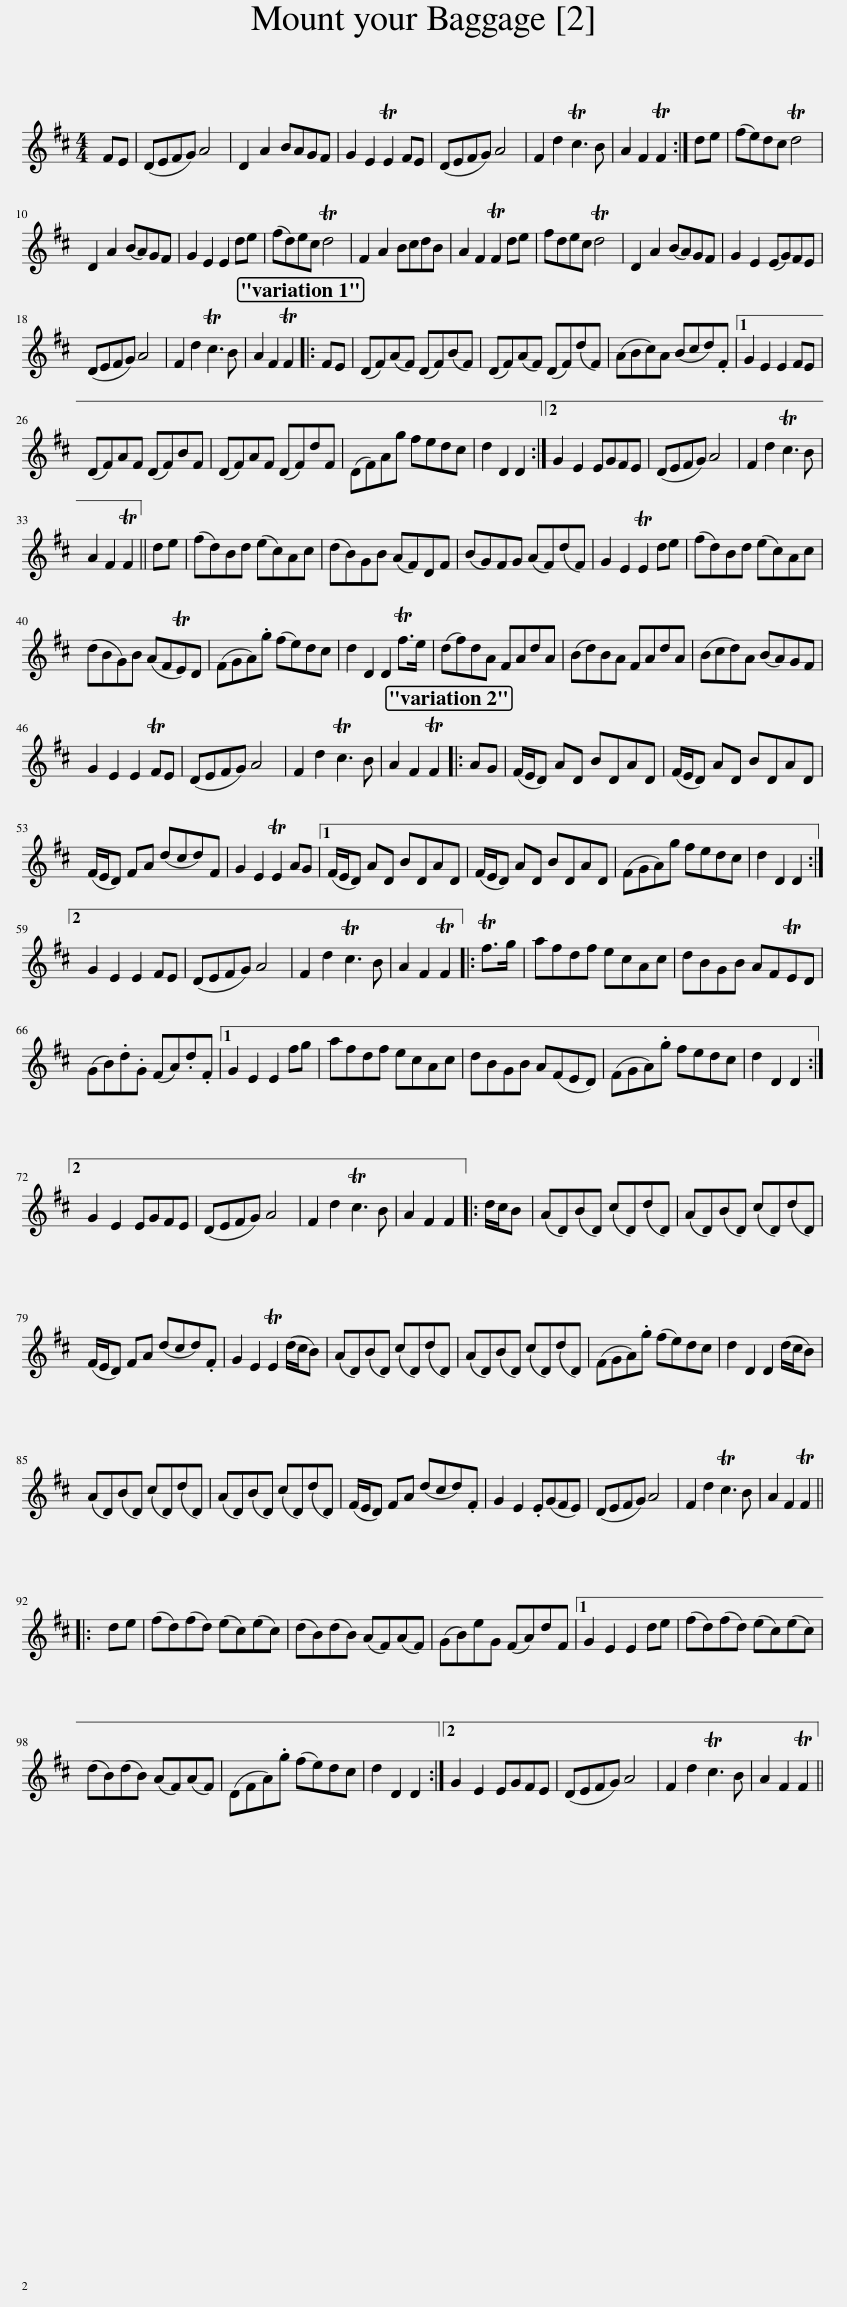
X:1
L:1/8
M:4/4
I:linebreak $
K:D
V:1 treble
V:1
 FE | (DEFG) A4 | D2 A2 BAGF | G2 E2 TE2 FE | (DEFG) A4 | %5
 F2 d2 Tc3 B | A2 F2 TF2 :| de | (fe)dc Td4 |$ D2 A2 (BA)GF | %10
 G2 E2 E2 de | (fd)ec Td4 | F2 A2 BcdB | A2 F2 TF2 de | fdec Td4 | %15
 D2 A2 (BA)GF | G2 E2 (EG)FE |$ (DEFG) A4 | F2 d2 Tc3 B | A2 F2 TF2 |: %20
 FE | (DF)(AF) (DF)(BF) | (DF)(AF) (DF)(dF) | (ABc)A (Bcd).F |1 G2 E2 E2 FE |$ %25
 (DF)AF (DF)BF | (DF)AF (DF)dF | (DF)Ag fedc | d2 D2 D2 :|2 G2 E2 EGFE | %30
 (DEFG) A4 | F2 d2 Tc3 B |$ A2 F2 TF2 || de | (fd)Bd (ec)Ac | %35
 (dB)GB (AF)DF | (BG)FG (AF)(dF) | G2 E2 TE2 de | (fd)Bd (ec)Ac |$ (dBG)B (AFTE)D | %40
 (FGA).g (fe)dc | d2 D2 D2 Tf>e | (df)dA FAdA | (Bd)BA FAdA | (Bcd)A (BA)GF |$ %45
 G2 E2 E2 TFE | (DEFG) A4 | F2 d2 Tc3 B | A2 F2 TF2 |: AG | %50
 (F/E/D) AD BDAD | (F/E/D) AD BDAD |$ (F/E/D) FA (dcd)F | G2 E2 TE2 AG |1 (F/E/D) AD BDAD | %55
 (F/E/D) AD BDAD | (FGA)g fedc | d2 D2 D2 :|2$ G2 E2 E2 FE | (DEFG) A4 | %60
 F2 d2 Tc3 B | A2 F2 TF2 |: Tf>g | afdf ecAc | dBGB AFTED |$ %65
 (GB).d.G (FA).d.F |1 G2 E2 E2 fg | afdf ecAc | dBGB A(FED) | (FGA).g fedc | %70
 d2 D2 D2 :|2$ G2 E2 EGFE | (DEFG) A4 | F2 d2 Tc3 B | A2 F2 F2 |: %75
 d/c/B | (AD)(BD) (cD)(dD) | (AD)(BD) (cD)(dD) |$ (F/E/D) FA (dcd).F | G2 E2 TE2 (d/c/B) | %80
 (AD)(BD) (cD)(dD) | (AD)(BD) (cD)(dD) | (FGA).g (fe)dc | d2 D2 D2 (d/c/B) |$ (AD)(BD) (cD)(dD) | %85
 (AD)(BD) (cD)(dD) | (F/E/D) FA (dcd).F | G2 E2 .E(GFE) | (DEFG) A4 | F2 d2 Tc3 B | %90
 A2 F2 TF2 |:$ de | (fd)(fd) (ec)(ec) | (dB)(dB) (AF)(AF) | (GB)eG (FA)dF |1 %95
 G2 E2 E2 de | (fd)(fd) (ec)(ec) |$ (dB)(dB) (AF)(AF) | (DFA).g (fe)dc | d2 D2 D2 :|2 %100
 G2 E2 EGFE | (DEFG) A4 | F2 d2 Tc3 B | A2 F2 TF2 || %104
